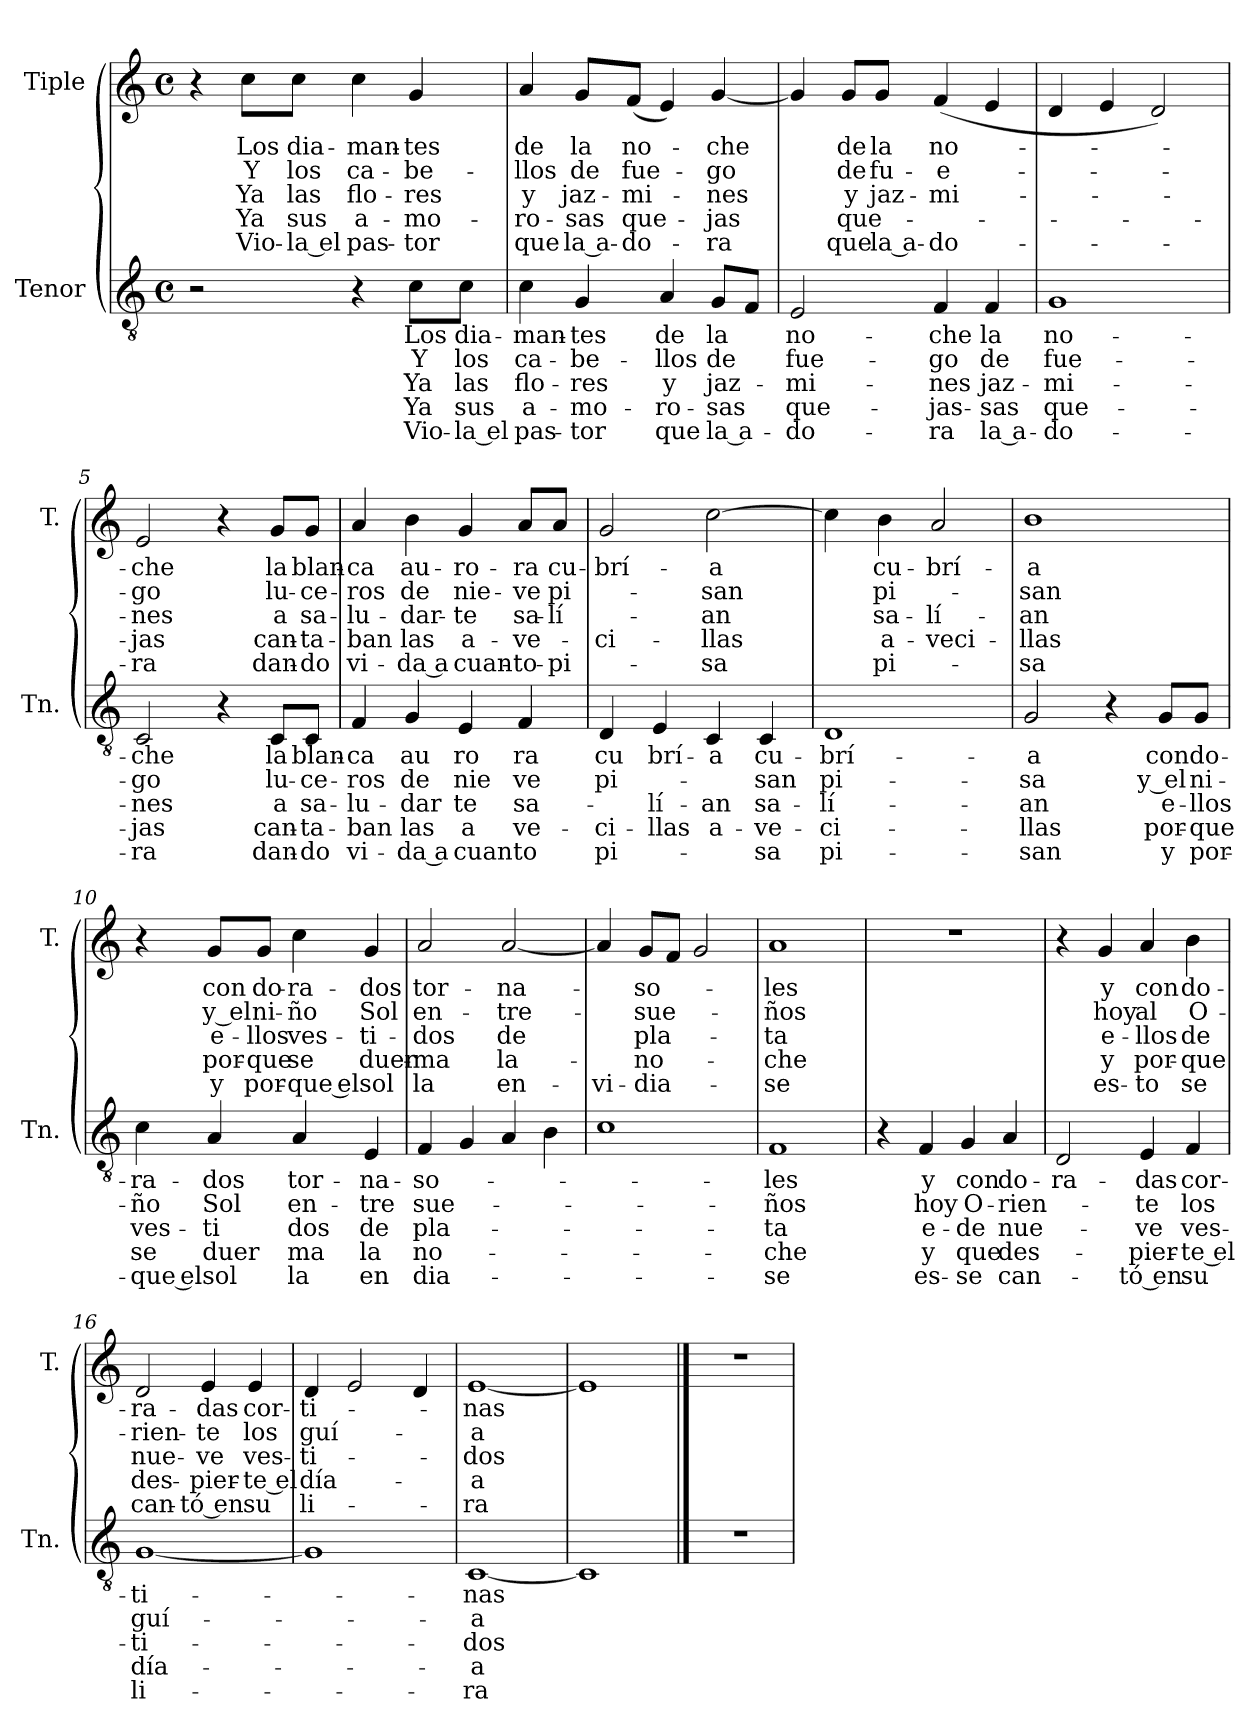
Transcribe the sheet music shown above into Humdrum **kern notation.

**kern	**text	**text	**text	**text	**text	**kern	**text	**text	**text	**text	**text
*part2	*part2	*part2	*part2	*part2	*part2	*part1	*part1	*part1	*part1	*part1	*part1
*staff2	*staff2	*staff2	*staff2	*staff2	*staff2	*staff1	*staff1	*staff1	*staff1	*staff1	*staff1
*I"Tenor	*	*	*	*	*	*I"Tiple	*	*	*	*	*
*I'Tn.	*	*	*	*	*	*I'T.	*	*	*	*	*
*clefGv2	*	*	*	*	*	*clefG2	*	*	*	*	*
*M4/4	*	*	*	*	*	*M4/4	*	*	*	*	*
*met(c)	*	*	*	*	*	*met(c)	*	*	*	*	*
=1	=1	=1	=1	=1	=1	=1	=1	=1	=1	=1	=1
2r	.	.	.	.	.	4r	.	.	.	.	.
.	.	.	.	.	.	8cc\L	Los	Y	Ya	Ya	Vio-
.	.	.	.	.	.	8cc\J	dia-	los	las	sus	-la el
4r	.	.	.	.	.	4cc	-man-	ca-	flo-	a-	pas-
8c\L	Los	Y	Ya	Ya	Vio-	4g	-tes	-be-	-res	-mo-	-tor
8c\J	dia-	los	las	sus	-la el	.	.	.	.	.	.
=2	=2	=2	=2	=2	=2	=2	=2	=2	=2	=2	=2
4c	-man-	ca-	flo-	a-	pas-	4a	de	-llos	y	-ro-	que
4G	-tes	-be-	-res	-mo-	-tor	8g/L	la	de	jaz-	-sas	la a-
.	.	.	.	.	.	(8f/J	no-	fue-	-mi-	que-	-do-
4A	de	-llos	y	-ro-	que	4e)	.	.	.	.	.
8G/L	la	de	jaz-	-sas	la a-	[4g	-che	-go	-nes	-jas	-ra
8F/J	.	.	.	.	.	.	.	.	.	.	.
=3	=3	=3	=3	=3	=3	=3	=3	=3	=3	=3	=3
2E	no-	fue-	-mi-	que-	-do-	4g]	.	.	.	.	.
.	.	.	.	.	.	8g/L	de	de	y	que-	que
.	.	.	.	.	.	8g/J	la	fu-	jaz-	.	la a-
4F	-che	-go	-nes	-jas-	-ra	(4f	no-	-e-	-mi-	.	-do-
4F	la	de	jaz-	-sas	la a-	4e	.	.	.	.	.
=4	=4	=4	=4	=4	=4	=4	=4	=4	=4	=4	=4
1G	no-	fue-	-mi-	que-	-do-	4d	.	.	.	.	.
.	.	.	.	.	.	4e	.	.	.	.	.
.	.	.	.	.	.	2d)	.	.	.	.	.
=5	=5	=5	=5	=5	=5	=5	=5	=5	=5	=5	=5
2C	-che	-go	-nes	-jas	-ra	2e	-che	-go	-nes	-jas	-ra
4r	.	.	.	.	.	4r	.	.	.	.	.
8C/L	la	lu-	a	can-	dan-	8g/L	la	lu-	a	can-	dan-
8C/J	blan-	-ce-	sa-	-ta-	-do	8g/J	blan-	-ce-	sa-	-ta-	-do
=6	=6	=6	=6	=6	=6	=6	=6	=6	=6	=6	=6
4F	-ca	-ros	-lu-	-ban	vi-	4a	-ca	-ros	-lu-	-ban	vi-
4G	au	de	-dar	las	-da a	4b	au-	de	-dar-	las	-da a
4E	-ro	nie	-te	a	cuan	4g	-ro-	nie-	-te	a-	cuan-
4F	-ra	-ve	sa-	-ve-	-to	8a/L	-ra	-ve	sa-	-ve-	-to-
.	.	.	.	.	.	8a/J	cu-	pi-	-lí-	.	-pi-
=7	=7	=7	=7	=7	=7	=7	=7	=7	=7	=7	=7
4D	cu	pi-	.	-ci-	-pi-	2g	-brí-	.	.	-ci-	.
4E	-brí-	.	-lí-	-llas	.	.	.	.	.	.	.
4C	-a	.	-an	a-	.	[2cc	-a	-san	-an	-llas	-sa
4C	cu-	-san	sa-	-ve-	-sa	.	.	.	.	.	.
=8	=8	=8	=8	=8	=8	=8	=8	=8	=8	=8	=8
1D	-brí-	pi-	-lí-	-ci-	pi-	4cc]	.	.	.	.	.
.	.	.	.	.	.	4b	cu-	pi-	sa-	a-	pi-
.	.	.	.	.	.	2a	-brí-	.	-lí-	-veci-	.
=9	=9	=9	=9	=9	=9	=9	=9	=9	=9	=9	=9
2G	-a	-sa	-an	-llas	-san	1b	-a	-san	-an	-llas	-sa
4r	.	.	.	.	.	.	.	.	.	.	.
8G/L	con	y el	e-	por-	y	.	.	.	.	.	.
8G/J	do-	ni-	-llos	-que	por-	.	.	.	.	.	.
=10	=10	=10	=10	=10	=10	=10	=10	=10	=10	=10	=10
4c	-ra-	-ño	ves-	se	-que el	4r	.	.	.	.	.
4A	-dos	Sol	-ti	duer	sol	8g/L	con	y el	e-	por-	y
.	.	.	.	.	.	8g/J	do-	ni-	-llos	-que	por-
4A	tor-	en-	-dos	-ma	la	4cc	-ra-	-ño	ves-	se	-que el
4E	-na-	-tre	de	la	en	4g	-dos	Sol	-ti-	duer-	sol
=11	=11	=11	=11	=11	=11	=11	=11	=11	=11	=11	=11
4F	-so-	-sue-	pla-	-no-	-dia-	2a	tor-	en-	-dos	-ma	la
4G	.	.	.	.	.	.	.	.	.	.	.
4A	.	.	.	.	.	[2a	-na-	-tre-	de	la-	en-
4B	.	.	.	.	.	.	.	.	.	.	.
=12	=12	=12	=12	=12	=12	=12	=12	=12	=12	=12	=12
1c	.	.	.	.	.	4a]	.	.	.	.	-vi-
.	.	.	.	.	.	8g/L	-so-	-sue-	pla-	-no-	-dia-
.	.	.	.	.	.	8f/J	.	.	.	.	.
.	.	.	.	.	.	2g	.	.	.	.	.
=13	=13	=13	=13	=13	=13	=13	=13	=13	=13	=13	=13
1F	-les	-ños	-ta	-che	-se	1a	-les	-ños	-ta	-che	-se
=14	=14	=14	=14	=14	=14	=14	=14	=14	=14	=14	=14
4r	.	.	.	.	.	1r	.	.	.	.	.
4F	y	hoy	e-	y	es-	.	.	.	.	.	.
4G	con	O-	de	-que	se	.	.	.	.	.	.
4A	do-	-rien-	nue-	des-	can-	.	.	.	.	.	.
=15	=15	=15	=15	=15	=15	=15	=15	=15	=15	=15	=15
2D	-ra-	.	.	.	.	4r	.	.	.	.	.
.	.	.	.	.	.	4g	y	hoy	e-	y	es-
4E	-das	-te	-ve	-pier-	-tó en	4a	con	al	-llos	por-	-to
4F	cor-	los	ves-	-te el	su	4b	do-	O-	de	-que	se
=16	=16	=16	=16	=16	=16	=16	=16	=16	=16	=16	=16
[1G	-ti-	guí-	-ti-	día-	li-	2d	-ra-	-rien-	nue-	des-	can-
.	.	.	.	.	.	4e	-das	-te	-ve	-pier-	-tó en
.	.	.	.	.	.	4e	cor-	los	ves-	-te el	su
=17	=17	=17	=17	=17	=17	=17	=17	=17	=17	=17	=17
1G]	.	.	.	.	.	4d	-ti-	guí-	-ti-	día-	li-
.	.	.	.	.	.	2e	.	.	.	.	.
.	.	.	.	.	.	4d	.	.	.	.	.
=18	=18	=18	=18	=18	=18	=18	=18	=18	=18	=18	=18
[1C	-nas	-a	-dos	-a	-ra	[1e	-nas	-a	-dos	-a	-ra
=19	=19	=19	=19	=19	=19	=19	=19	=19	=19	=19	=19
1C]	.	.	.	.	.	1e]	.	.	.	.	.
!!LO:LB:g=z
==20	==20	==20	==20	==20	==20	==20	==20	==20	==20	==20	==20
1r	.	.	.	.	.	1r	.	.	.	.	.
=	=	=	=	=	=	=	=	=	=	=	=
*-	*-	*-	*-	*-	*-	*-	*-	*-	*-	*-	*-
